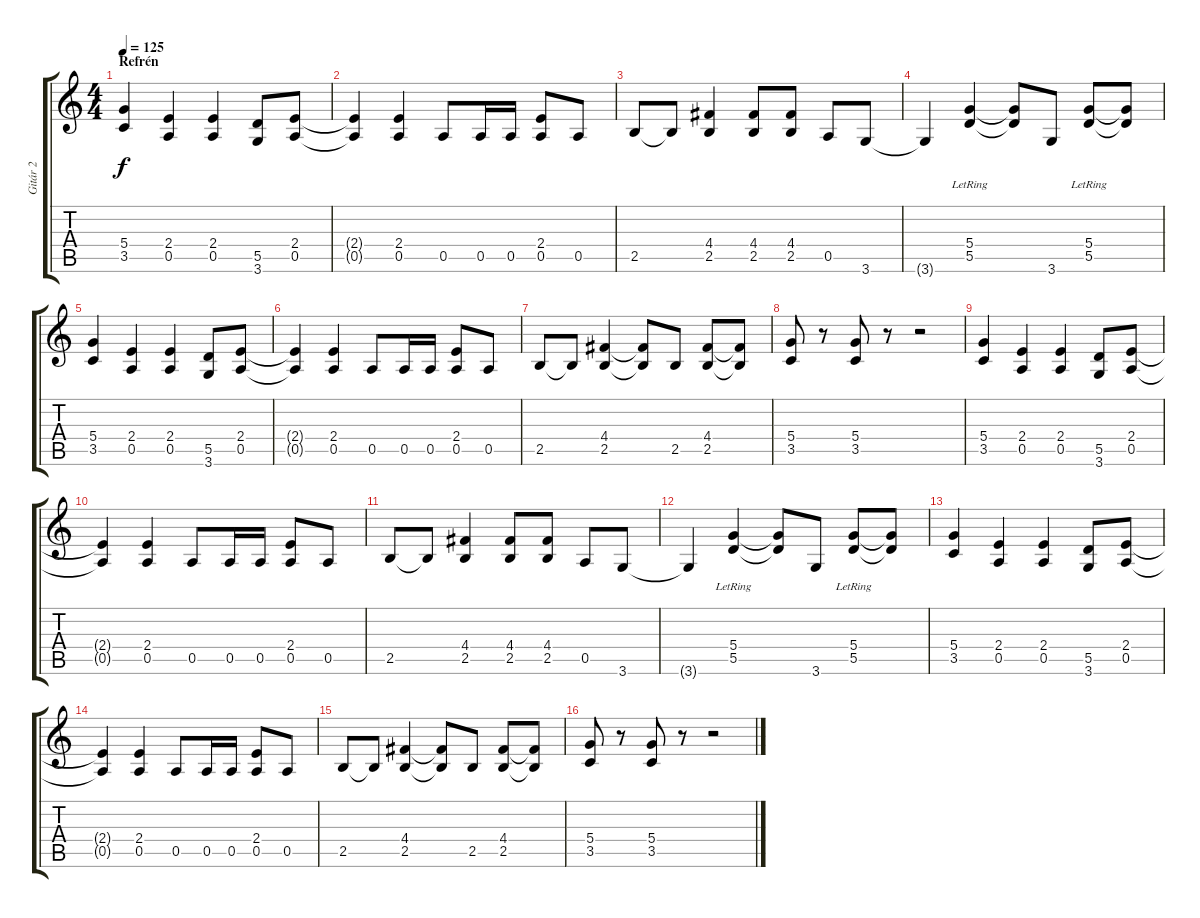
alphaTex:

\track ("Gitár 2" "Gitár 2") {instrument overdrivenguitar}
\staff {score tabs}
\tuning (E4 B3 G3 D3 A2 E2) {hide}
\ts (4 4)
\section ("" "Refrén")
\tempo 125
\clef g2
\ks c
(5.4 3.5).4{dy f} (2.4 0.5).4 (2.4 0.5).4 (5.5 3.6).8 (2.4 0.5).8 |
(2.4{t} 0.5{t}).4 (2.4 0.5).4 0.5.8 0.5.16 0.5.16 (2.4 0.5).8 0.5.8 |
2.5.8 2.5{t}.8 (4.4 2.5).4 (4.4 2.5).8 (4.4 2.5).8 0.5.8 3.6.8 |
3.6{t}.4 (5.4{lr} 5.5{lr}).4 (5.4{t} 5.5{t}).8 3.6.8 (5.4{lr} 5.5{lr}).8 (5.4{t} 5.5{t}).8 |
(5.4 3.5).4 (2.4 0.5).4 (2.4 0.5).4 (5.5 3.6).8 (2.4 0.5).8 |
(2.4{t} 0.5{t}).4 (2.4 0.5).4 0.5.8 0.5.16 0.5.16 (2.4 0.5).8 0.5.8 |
2.5.8 2.5{t}.8 (4.4 2.5).4 (4.4{t} 2.5{t}).8 2.5.8 (4.4 2.5).8 (4.4{t} 2.5{t}).8 |
(5.4 3.5).8 r.8 (5.4 3.5).8 r.8 r.2 |
(5.4 3.5).4 (2.4 0.5).4 (2.4 0.5).4 (5.5 3.6).8 (2.4 0.5).8 |
(2.4{t} 0.5{t}).4 (2.4 0.5).4 0.5.8 0.5.16 0.5.16 (2.4 0.5).8 0.5.8 |
2.5.8 2.5{t}.8 (4.4 2.5).4 (4.4 2.5).8 (4.4 2.5).8 0.5.8 3.6.8 |
3.6{t}.4 (5.4{lr} 5.5{lr}).4 (5.4{t} 5.5{t}).8 3.6.8 (5.4{lr} 5.5{lr}).8 (5.4{t} 5.5{t}).8 |
(5.4 3.5).4 (2.4 0.5).4 (2.4 0.5).4 (5.5 3.6).8 (2.4 0.5).8 |
(2.4{t} 0.5{t}).4 (2.4 0.5).4 0.5.8 0.5.16 0.5.16 (2.4 0.5).8 0.5.8 |
2.5.8 2.5{t}.8 (4.4 2.5).4 (4.4{t} 2.5{t}).8 2.5.8 (4.4 2.5).8 (4.4{t} 2.5{t}).8 |
(5.4 3.5).8 r.8 (5.4 3.5).8 r.8 r.2
